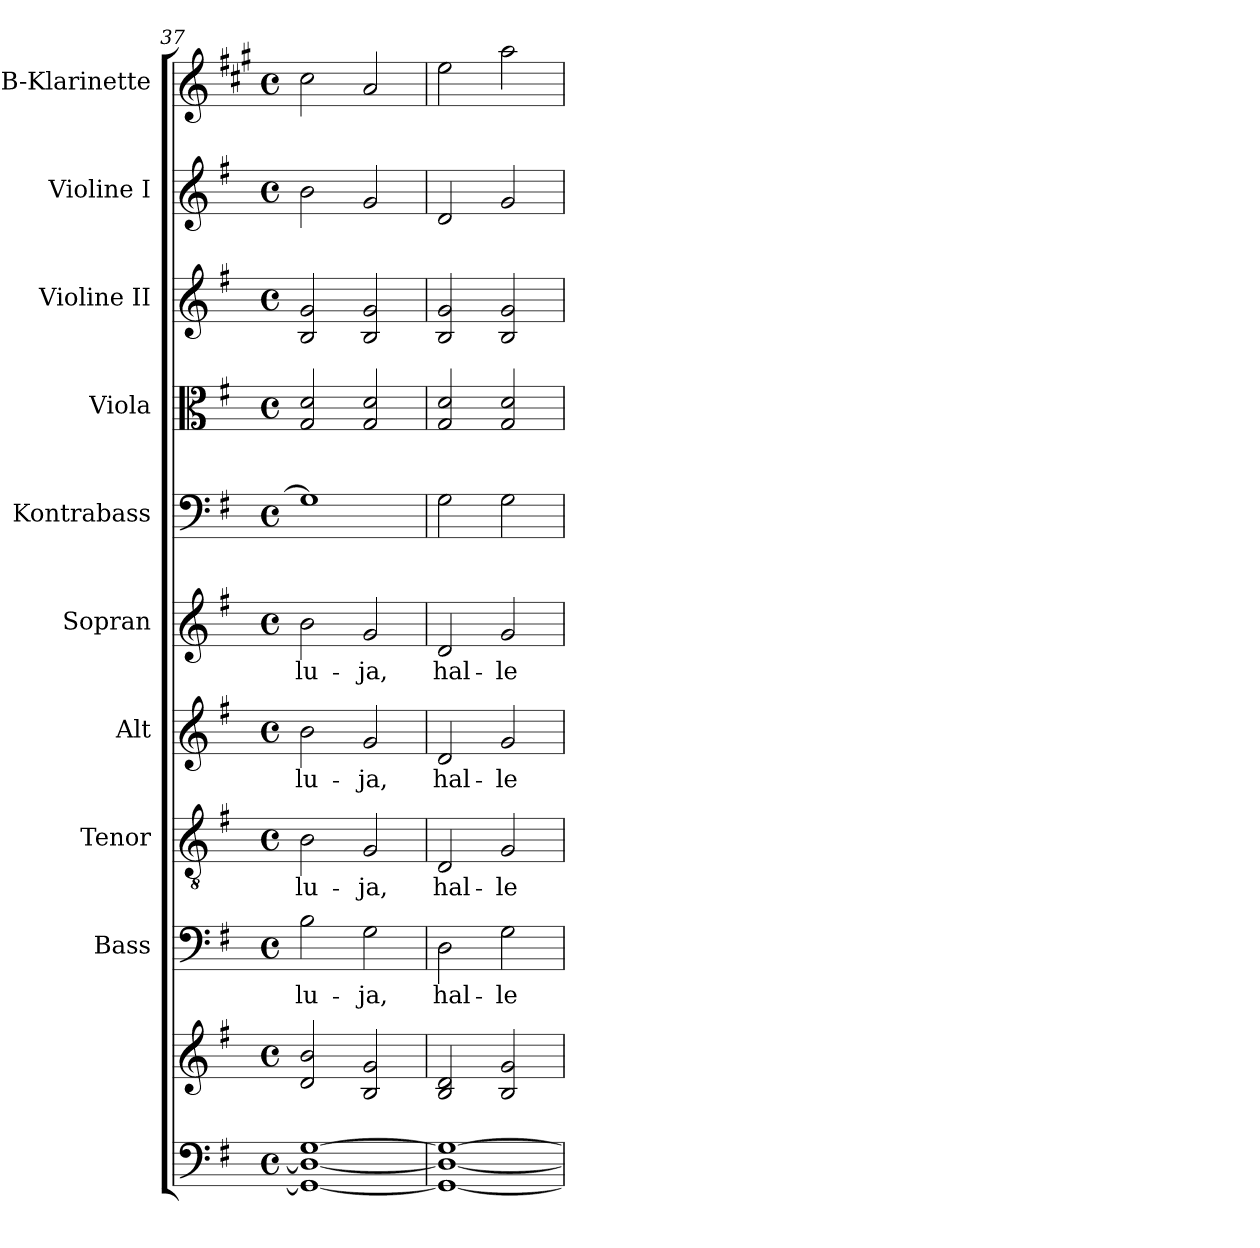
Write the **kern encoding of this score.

**kern	**kern	**kern	**text	**kern	**text	**kern	**text	**kern	**text	**kern	**kern	**kern	**kern	**kern
*part10	*part10	*part9	*part9	*part8	*part8	*part7	*part7	*part6	*part6	*part5	*part4	*part3	*part2	*part1
*staff11	*staff10	*staff9	*staff9	*staff8	*staff8	*staff7	*staff7	*staff6	*staff6	*staff5	*staff4	*staff3	*staff2	*staff1
*	*	*I"Bass	*	*I"Tenor	*	*I"Alt	*	*I"Sopran	*	*I"Kontrabass	*I"Viola	*I"Violine II	*I"Violine I	*I"B-Klarinette
*	*	*I'B.	*	*I'T.	*	*I'A.	*	*I'S.	*	*I'Kb.	*I'Vla.	*I'Vl. II	*I'Vl. I	*I'B Kl.
*clefF4	*clefG2	*clefF4	*	*clefGv2	*	*clefG2	*	*clefG2	*	*clefF4	*clefC3	*clefG2	*clefG2	*clefG2
*	*	*	*	*	*	*	*	*	*	*ITrd7c12	*	*	*	*ITrd1c2
*k[f#]	*k[f#]	*k[f#]	*	*k[f#]	*	*k[f#]	*	*k[f#]	*	*k[f#]	*k[f#]	*k[f#]	*k[f#]	*k[f#]
*G:	*G:	*G:	*	*G:	*	*G:	*	*G:	*	*G:	*G:	*G:	*G:	*G:
*M4/4	*M4/4	*M4/4	*	*M4/4	*	*M4/4	*	*M4/4	*	*M4/4	*M4/4	*M4/4	*M4/4	*M4/4
*met(c)	*met(c)	*met(c)	*	*met(c)	*	*met(c)	*	*met(c)	*	*met(c)	*met(c)	*met(c)	*met(c)	*met(c)
=37	=37	=37	=37	=37	=37	=37	=37	=37	=37	=37	=37	=37	=37	=37
!	!	!	!LO:LY:b	!	!LO:LY:b	!	!LO:LY:b	!	!LO:LY:b	!	!	!	!	!
1GG_ 1D_ [1G	2d/ 2b/	2B\	-lu-	2B\	-lu-	2b\	-lu-	2b\	-lu-	1GG]	2G/ 2d/	2B/ 2g/	2b\	2b\
!	!	!	!LO:LY:b	!	!LO:LY:b	!	!LO:LY:b	!	!LO:LY:b	!	!	!	!	!
.	2B/ 2g/	2G\	-ja,	2G/	-ja,	2g/	-ja,	2g/	-ja,	.	2G/ 2d/	2B/ 2g/	2g/	2g/
!!LO:PB:g=z
=38	=38	=38	=38	=38	=38	=38	=38	=38	=38	=38	=38	=38	=38	=38
!	!	!	!LO:LY:b	!	!LO:LY:b	!	!LO:LY:b	!	!LO:LY:b	!	!	!	!	!
1GG_ 1D_ 1G_	2B/ 2d/	2D\	hal-	2D/	hal-	2d/	hal-	2d/	hal-	2GG\	2G/ 2d/	2B/ 2g/	2d/	2dd\
!	!	!	!LO:LY:b	!	!LO:LY:b	!	!LO:LY:b	!	!LO:LY:b	!	!	!	!	!
.	2B/ 2g/	2G\	-le-	2G/	-le-	2g/	-le-	2g/	-le-	2GG\	2G/ 2d/	2B/ 2g/	2g/	2gg\
=	=	=	=	=	=	=	=	=	=	=	=	=	=	=
*-	*-	*-	*-	*-	*-	*-	*-	*-	*-	*-	*-	*-	*-	*-
